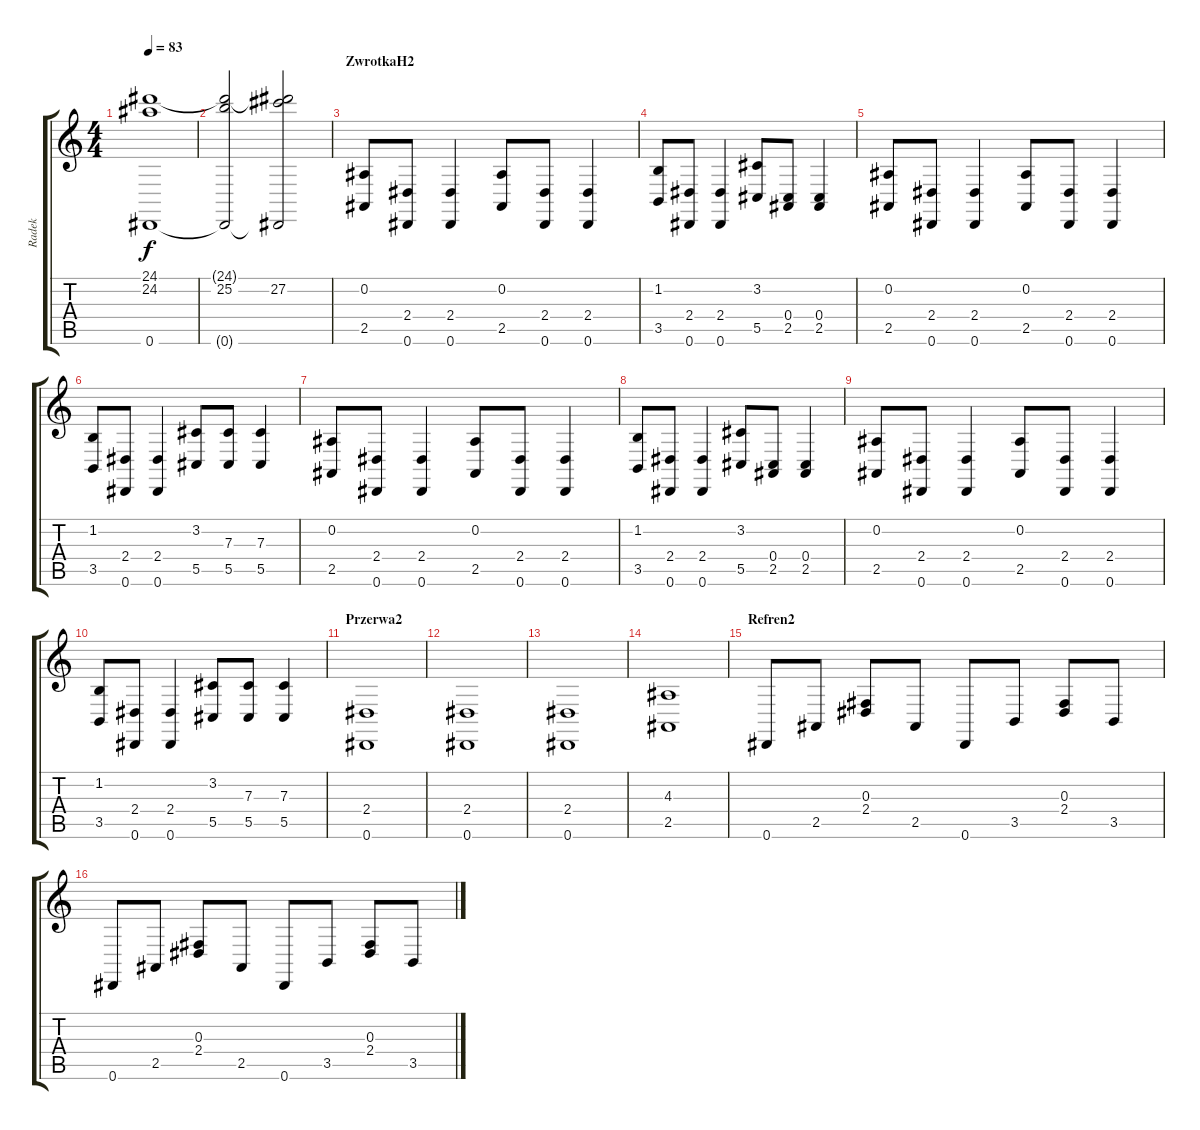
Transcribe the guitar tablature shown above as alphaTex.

\track ("Radek" "Radek") {instrument churchorgan}
\staff {score tabs}
\tuning (Eb4 Bb3 Gb3 Db3 Ab2 Eb2) {hide}
\ts (4 4)
\tempo 83
\clef g2
\ks c
(24.1{t} 24.2 0.6{t}).1{dy f} |
(24.1{t} 25.2 0.6{t}).2 (24.1{t} 27.2 0.6{t}).2 |
\section ("" "ZwrotkaH2")
(0.2 2.5).8{volume 13 instrument churchorgan} (2.4 0.6).8 (2.4 0.6).4 (0.2 2.5).8 (2.4 0.6).8 (2.4 0.6).4 |
(1.2 3.5).8 (2.4 0.6).8 (2.4 0.6).4 (3.2 5.5).8 (0.4 2.5).8 (0.4 2.5).4 |
(0.2 2.5).8 (2.4 0.6).8 (2.4 0.6).4 (0.2 2.5).8 (2.4 0.6).8 (2.4 0.6).4 |
(1.2 3.5).8 (2.4 0.6).8 (2.4 0.6).4 (3.2 5.5).8 (7.3 5.5).8 (7.3 5.5).4 |
(0.2 2.5).8 (2.4 0.6).8 (2.4 0.6).4 (0.2 2.5).8 (2.4 0.6).8 (2.4 0.6).4 |
(1.2 3.5).8 (2.4 0.6).8 (2.4 0.6).4 (3.2 5.5).8 (0.4 2.5).8 (0.4 2.5).4 |
(0.2 2.5).8 (2.4 0.6).8 (2.4 0.6).4 (0.2 2.5).8 (2.4 0.6).8 (2.4 0.6).4 |
(1.2 3.5).8 (2.4 0.6).8 (2.4 0.6).4 (3.2 5.5).8 (7.3 5.5).8 (7.3 5.5).4 |
\section ("" "Przerwa2")
(2.4 0.6).1 |
(2.4 0.6).1 |
(2.4 0.6).1 |
(4.3 2.5).1 |
\section ("" "Refren2")
0.6.8 2.5.8 (0.3 2.4).8 2.5.8 0.6.8 3.5.8 (0.3 2.4).8 3.5.8 |
0.6.8 2.5.8 (0.3 2.4).8 2.5.8 0.6.8 3.5.8 (0.3 2.4).8 3.5.8
